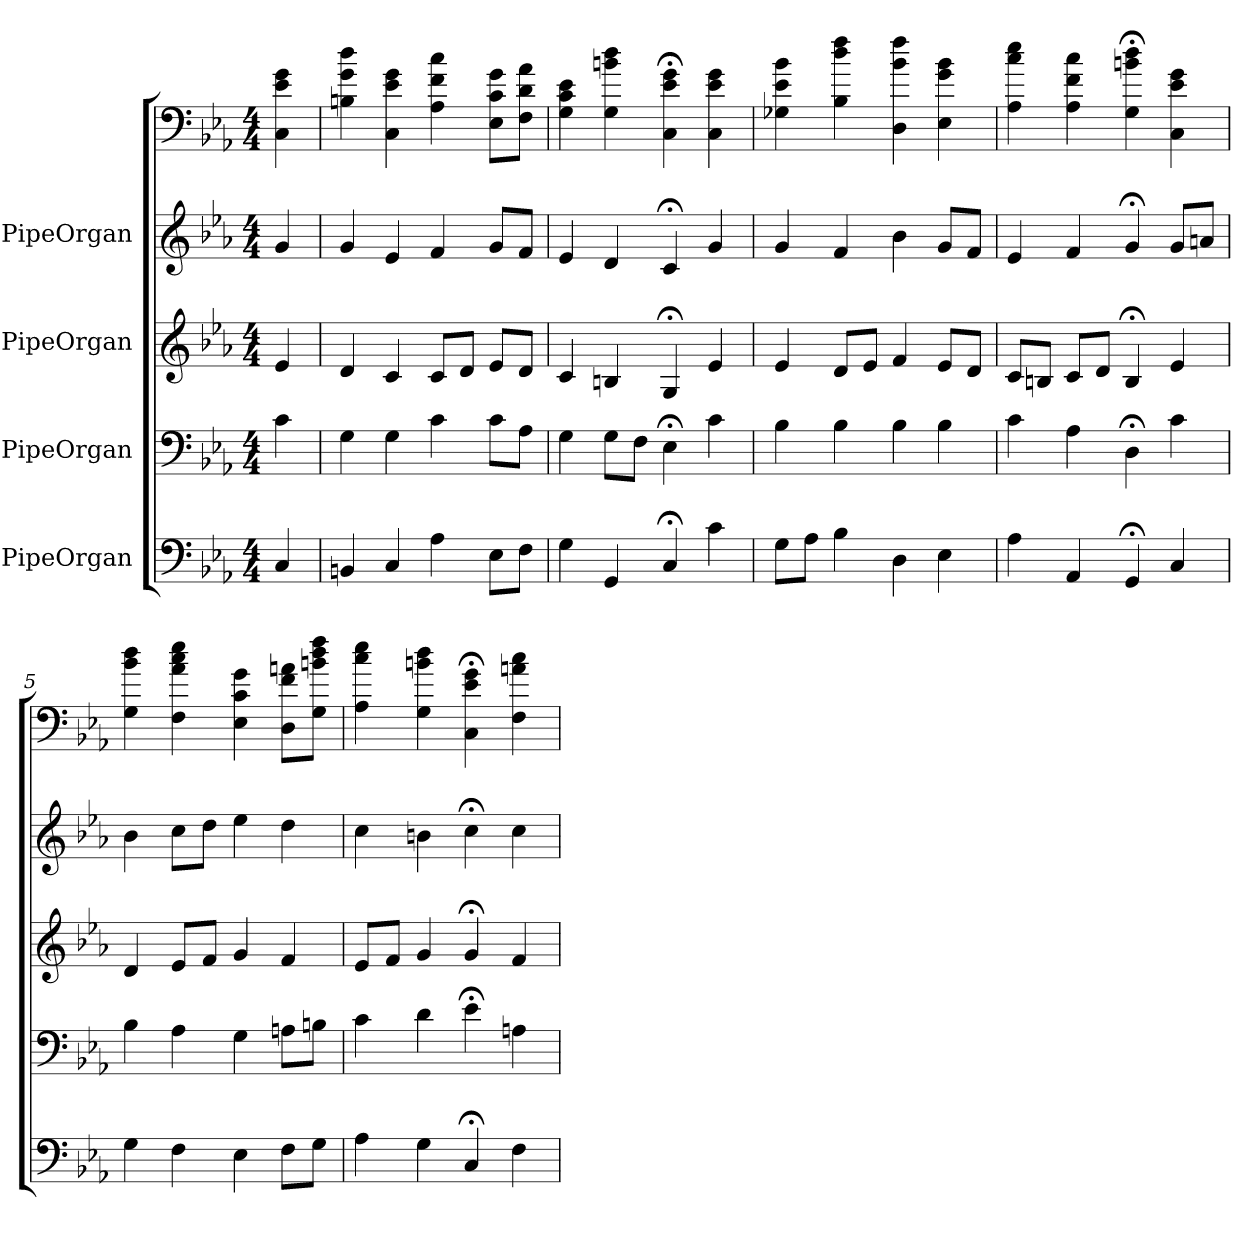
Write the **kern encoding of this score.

**kern	**kern	**kern	**kern	**kern
*part5	*part4	*part3	*part2	*part1
*staff5	*staff4	*staff3	*staff2	*staff1
*I"PipeOrgan	*I"PipeOrgan	*I"PipeOrgan	*I"PipeOrgan	*
*k[b-e-a-]	*k[b-e-a-]	*k[b-e-a-]	*k[b-e-a-]	*k[b-e-a-]
*c:	*c:	*c:	*c:	*c:
*M4/4	*M4/4	*M4/4	*M4/4	*M4/4
*MM60	*MM60	*MM60	*MM60	*MM60
=	=	=	=	=
4C	4c	4e-	4g	4C 4e- 4g
=1	=1	=1	=1	=1
4BBn	4G	4d	4g	4Bn 4g 4dd
4C	4G	4c	4e-	4C 4e- 4g
4A-	4c	8cL	4f	4A- 4f 4cc
.	.	8dJ	.	.
8E-L	8cL	8e-L	8gL	8E- 8c 8gL
8FJ	8A-J	8dJ	8fJ	8F 8d 8a-J
=2	=2	=2	=2	=2
4G	4G	4c	4e-	4G 4c 4e-
4GG	8GL	4Bn	4d	4G 4bn 4dd
.	8FJ	.	.	.
4C;<	4E-;<	4G;<	4c;<	4C;< 4e-;< 4g;<
4c	4c	4e-	4g	4C 4e- 4g
=3	=3	=3	=3	=3
8GL	4B-	4e-	4g	4G-X 4e- 4b-
8A-J	.	.	.	.
4B-	4B-	8dL	4f	4B- 4dd 4ff
.	.	8e-J	.	.
4D	4B-	4f	4b-	4D 4b- 4ff
4E-	4B-	8e-L	8gL	4E- 4g 4b-
.	.	8dJ	8fJ	.
=4	=4	=4	=4	=4
4A-	4c	8cL	4e-	4A- 4cc 4ee-
.	.	8BnJ	.	.
4AA-	4A-	8cL	4f	4A- 4f 4cc
.	.	8dJ	.	.
4GG;<	4D;<	4B;<	4g;<	4G;< 4bn;< 4dd;<
4C	4c	4e-	8gL	4C 4e- 4g
.	.	.	8anJ	.
=5	=5	=5	=5	=5
4G	4B-	4d	4b-	4G 4b- 4dd
4F	4A-	8e-L	8ccL	4F 4a- 4cc 4ee-
.	.	8fJ	8ddJ	.
4E-	4G	4g	4ee-	4E- 4c 4g
8FL	8AnL	4f	4dd	8D 8f 8anL
8GJ	8BnJ	.	.	8G 8bn 8dd 8ffJ
=6	=6	=6	=6	=6
4A-	4c	8e-L	4cc	4A- 4cc 4ee-
.	.	8fJ	.	.
4G	4d	4g	4bn	4G 4bn 4dd
4C;<	4e-;<	4g;<	4cc;<	4C;< 4e-;< 4g;<
4F	4An	4f	4cc	4F 4an 4cc
=	=	=	=	=
*-	*-	*-	*-	*-
